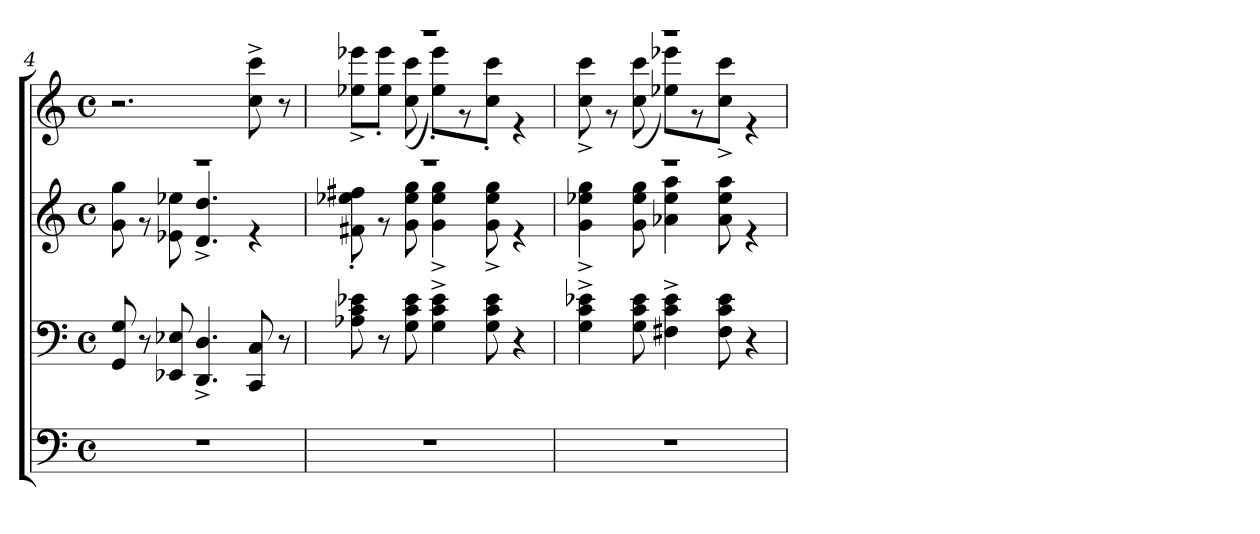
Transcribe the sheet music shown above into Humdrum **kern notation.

**kern	**kern	**kern	**kern
*part3	*part2	*part2	*part1
*staff4	*staff3	*staff2	*staff1
*clefF4	*clefF4	*clefG2	*clefG2
*k[]	*k[]	*k[]	*k[]
*M4/4	*M4/4	*M4/4	*M4/4
*met(c)	*met(c)	*met(c)	*met(c)
=4	=4	=4	=4
*	*	*^	*
1r	8GG/ 8G/	1r	8g\ 8gg\	2.r
.	8r	.	8r	.
.	8EE-X/< 8E-X/<	.	8e-X\ 8ee-X\	.
.	4.DD/^> 4.D/^>	.	4.d/^< 4.dd/^<	.
.	8CC/ 8C/	.	4r	8cc\^> 8ccc\^>
.	8r	.	.	8r
=5	=5	=5	=5	=5
*	*	*	*	*^
1r	8A-X\ 8c\ 8e-X\	1r	8f#X\'> 8ee-X\'> 8ff#X\'>	1r	8ee-X\^> 8eee-X\^>L
.	8r	.	8r	.	8ee-\'> 8eee-\'>J
.	8G\ 8c\ 8e-\	.	8g\ 8ee-\ 8gg\	.	(>8cc\ 8ccc\
.	4G\^< 4c\^< 4e-\^<	.	4g\^> 4ee-\^> 4gg\^>	.	8ee-\'> 8eee-\'>L)
.	.	.	.	.	8r
.	8G\ 8c\ 8e-\	.	8g\^> 8ee-\^> 8gg\^>	.	8cc\'> 8ccc\'>J
.	4r	.	4r	.	4r
=6	=6	=6	=6	=6	=6
1r	4G\^< 4c\^< 4e-X\^<	1r	4g\^> 4ee-X\^> 4gg\^>	1r	8cc\^> 8ccc\^>
.	.	.	.	.	8r
.	8G\ 8c\ 8e-\	.	8g\ 8ee-\ 8gg\	.	(>8cc\ 8ccc\
.	4F#X\^< 4c\^< 4e-\^<	.	4a-X\ 4ee-\ 4aa\	.	8ee-X\ 8eee-X\L)
.	.	.	.	.	8r
.	8F#\ 8c\ 8e-\	.	8a-\ 8ee-\ 8aa\	.	8cc\^> 8ccc\^>J
.	4r	.	4r	.	4r
*	*	*v	*v	*	*
*	*	*	*v	*v
=	=	=	=
*-	*-	*-	*-
